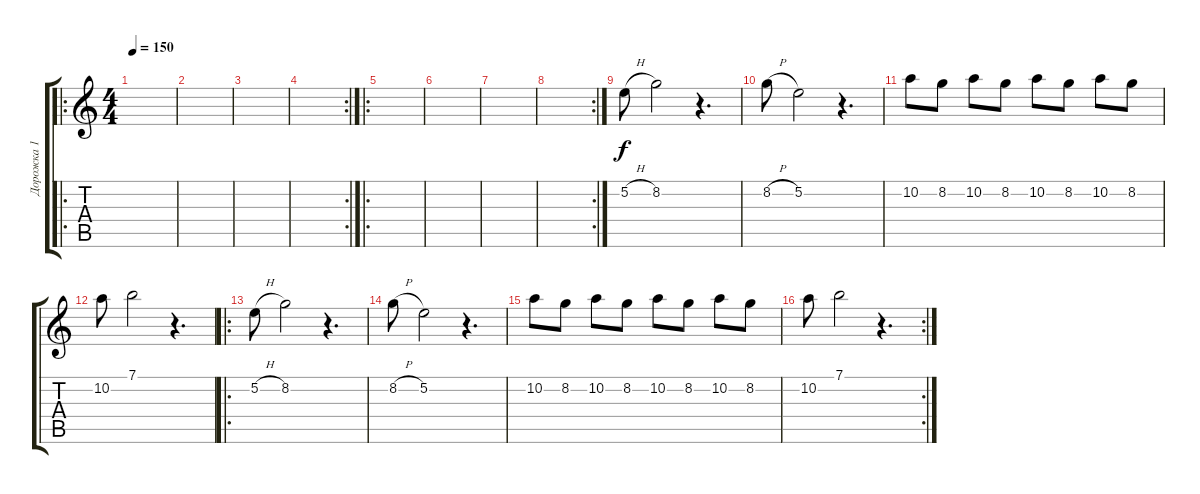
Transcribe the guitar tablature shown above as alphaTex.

\track ("Дорожка 1" "Дорожка 1") {instrument acousticguitarsteel}
\staff {score tabs}
\tuning (E4 B3 G3 D3 A2 E2) {hide}
\ro
\ts (4 4)
\tempo 150
\clef g2
\ks c
|
|
|
\rc 2
|
\ro
|
|
|
\rc 2
|
5.2{h}.8 8.2.2 r.4{d} |
8.2{h}.8 5.2.2 r.4{d} |
10.2.8 8.2.8 10.2.8 8.2.8 10.2.8 8.2.8 10.2.8 8.2.8 |
10.2.8 7.1.2 r.4{d} |
\ro
5.2{h}.8 8.2.2 r.4{d} |
8.2{h}.8 5.2.2 r.4{d} |
10.2.8 8.2.8 10.2.8 8.2.8 10.2.8 8.2.8 10.2.8 8.2.8 |
\rc 2
10.2.8 7.1.2 r.4{d}
